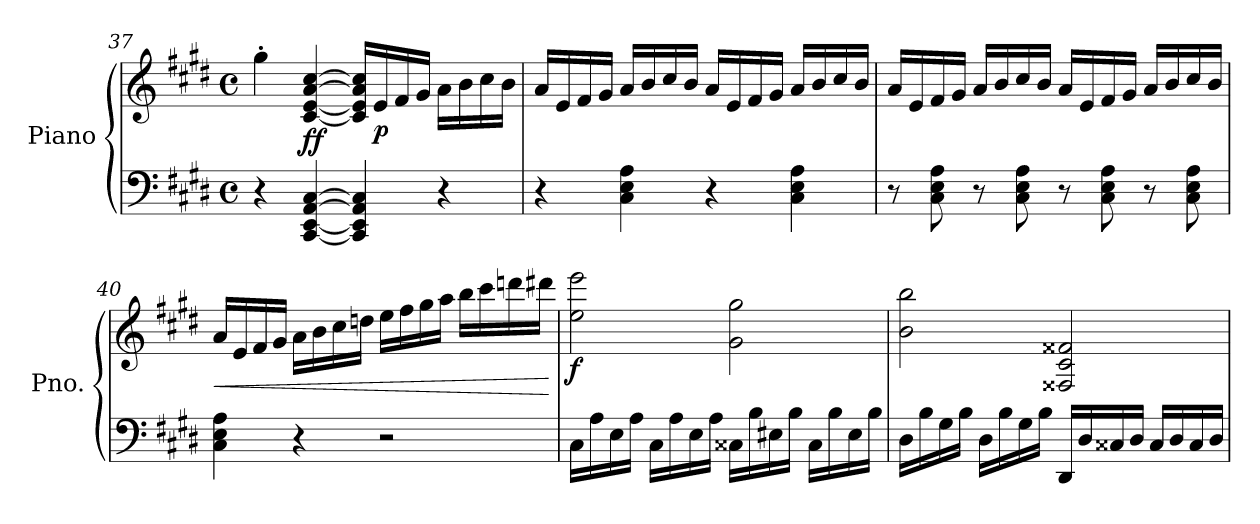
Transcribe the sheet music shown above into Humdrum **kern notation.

**kern	**kern	**dynam
*part1	*part1	*part1
*staff2	*staff1	*staff1/2
*I"Piano	*	*
*I'Pno.	*	*
*clefF4	*clefG2	*
*k[f#c#g#d#]	*k[f#c#g#d#]	*
*M4/4	*M4/4	*
*met(c)	*met(c)	*
=37	=37	=37
4r	4gg#'\	.
!	!	!LO:DY:b
[4CC#/ [4EE/ [4AA/ [4C#/	[4c#/ [4e/ [4a/ [4cc#/	ff
4CC#/] 4EE/] 4AA/] 4C#/]	16c#/] 16e/] 16a/] 16cc#/]LL	.
!	!	!LO:DY:b
.	16e/	p
.	16f#/	.
.	16g#/JJ	.
4r	16a\LL	.
.	16b\	.
.	16cc#\	.
.	16b\JJ	.
!!LO:LB:g=z
=38	=38	=38
4r	16a/LL	.
.	16e/	.
.	16f#/	.
.	16g#/JJ	.
4C#\ 4E\ 4A\	16a/LL	.
.	16b/	.
.	16cc#/	.
.	16b/JJ	.
4r	16a/LL	.
.	16e/	.
.	16f#/	.
.	16g#/JJ	.
4C#\ 4E\ 4A\	16a/LL	.
.	16b/	.
.	16cc#/	.
.	16b/JJ	.
=39	=39	=39
8r	16a/LL	.
.	16e/	.
8C#\ 8E\ 8A\	16f#/	.
.	16g#/JJ	.
8r	16a/LL	.
.	16b/	.
8C#\ 8E\ 8A\	16cc#/	.
.	16b/JJ	.
8r	16a/LL	.
.	16e/	.
8C#\ 8E\ 8A\	16f#/	.
.	16g#/JJ	.
8r	16a/LL	.
.	16b/	.
8C#\ 8E\ 8A\	16cc#/	.
.	16b/JJ	.
=40	=40	=40
!	!	!LO:HP:b
4C#\ 4E\ 4A\	16a/LL	<
.	16e/	.
.	16f#/	.
.	16g#/JJ	.
4r	16a\LL	.
.	16b\	.
.	16cc#\	.
.	16ddn\JJ	.
2r	16ee\LL	.
.	16ff#\	.
.	16gg#\	.
.	16aa\JJ	.
.	16bb\LL	.
.	16ccc#\	.
.	16dddn\	.
.	16ddd#X\JJ	.
.	.	[
!!LO:PB:g=z
=41	=41	=41
!	!	!LO:DY:b
16C#\LL	2ee\ 2eee\	f
16A\	.	.
16E\	.	.
16A\JJ	.	.
16C#\LL	.	.
16A\	.	.
16E\	.	.
16A\JJ	.	.
16C##X\LL	2g#\ 2gg#\	.
16B\	.	.
16E#X\	.	.
16B\JJ	.	.
16C##\LL	.	.
16B\	.	.
16E#\	.	.
16B\JJ	.	.
=42	=42	=42
16D#\LL	2b\ 2bb\	.
16B\	.	.
16G#\	.	.
16B\JJ	.	.
16D#\LL	.	.
16B\	.	.
16G#\	.	.
16B\JJ	.	.
16DD#/LL	2F##X/ 2c#/ 2f##X/	.
16D#/	.	.
16C##X/	.	.
16D#/JJ	.	.
16C##/LL	.	.
16D#/	.	.
16C##/	.	.
16D#/JJ	.	.
=	=	=
*-	*-	*-
